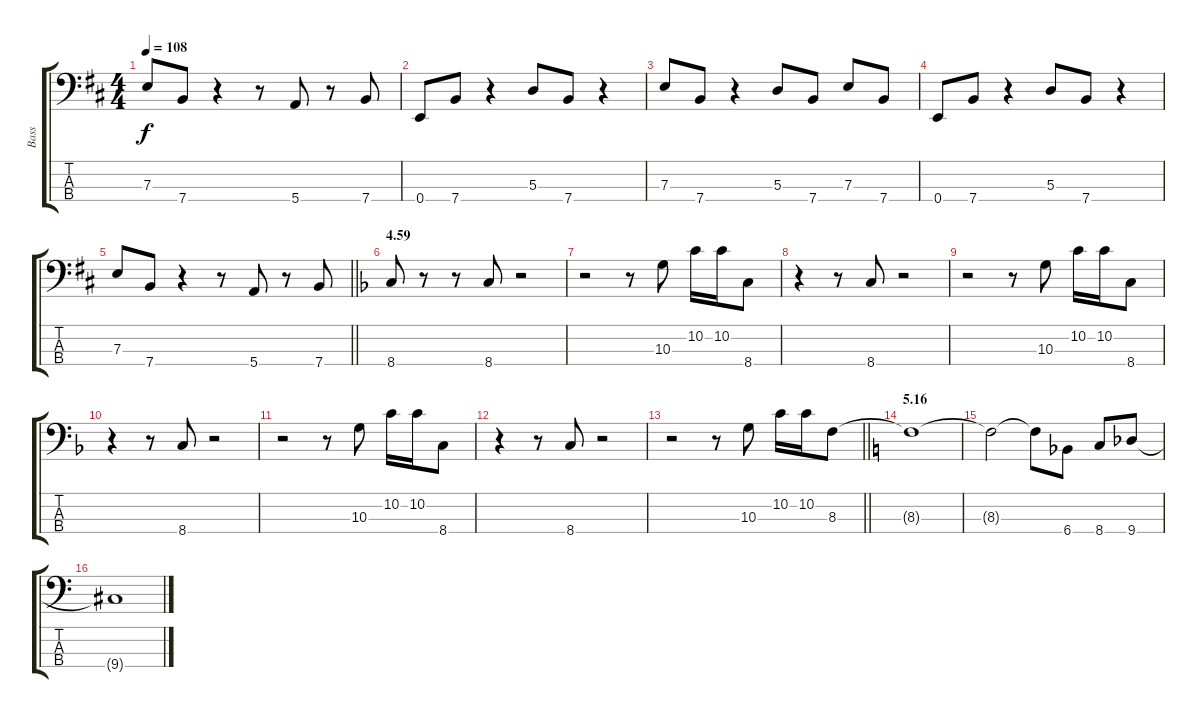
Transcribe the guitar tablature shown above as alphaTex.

\track ("Bass" "Bass") {instrument electricbasspick}
\staff {score tabs}
\tuning (G2 D2 A1 E1) {hide}
\ts (4 4)
\tempo 108
\clef f4
\ks d
7.3.8{dy f} 7.4.8 r.4 r.8 5.4.8 r.8 7.4.8 |
0.4.8 7.4.8 r.4 5.3.8 7.4.8 r.4 |
7.3.8 7.4.8 r.4 5.3.8 7.4.8 7.3.8 7.4.8 |
0.4.8 7.4.8 r.4 5.3.8 7.4.8 r.4 |
\barLineRight lightlight
7.3.8 7.4.8 r.4 r.8 5.4.8 r.8 7.4.8 |
\section ("" "4.59")
\ks f
8.4.8 r.8 r.8 8.4.8 r.2 |
r.2 r.8 10.3.8 10.2.16 10.2.16 8.4.8 |
r.4 r.8 8.4.8 r.2 |
r.2 r.8 10.3.8 10.2.16 10.2.16 8.4.8 |
r.4 r.8 8.4.8 r.2 |
r.2 r.8 10.3.8 10.2.16 10.2.16 8.4.8 |
r.4 r.8 8.4.8 r.2 |
\barLineRight lightlight
r.2 r.8 10.3.8 10.2.16 10.2.16 8.3.8 |
\section ("" "5.16")
\ks c
8.3{t}.1 |
8.3{t}.2 8.3{t}.8 6.4{acc b}.8 8.4.8 9.4{acc b}.8 |
9.4{t}.1
